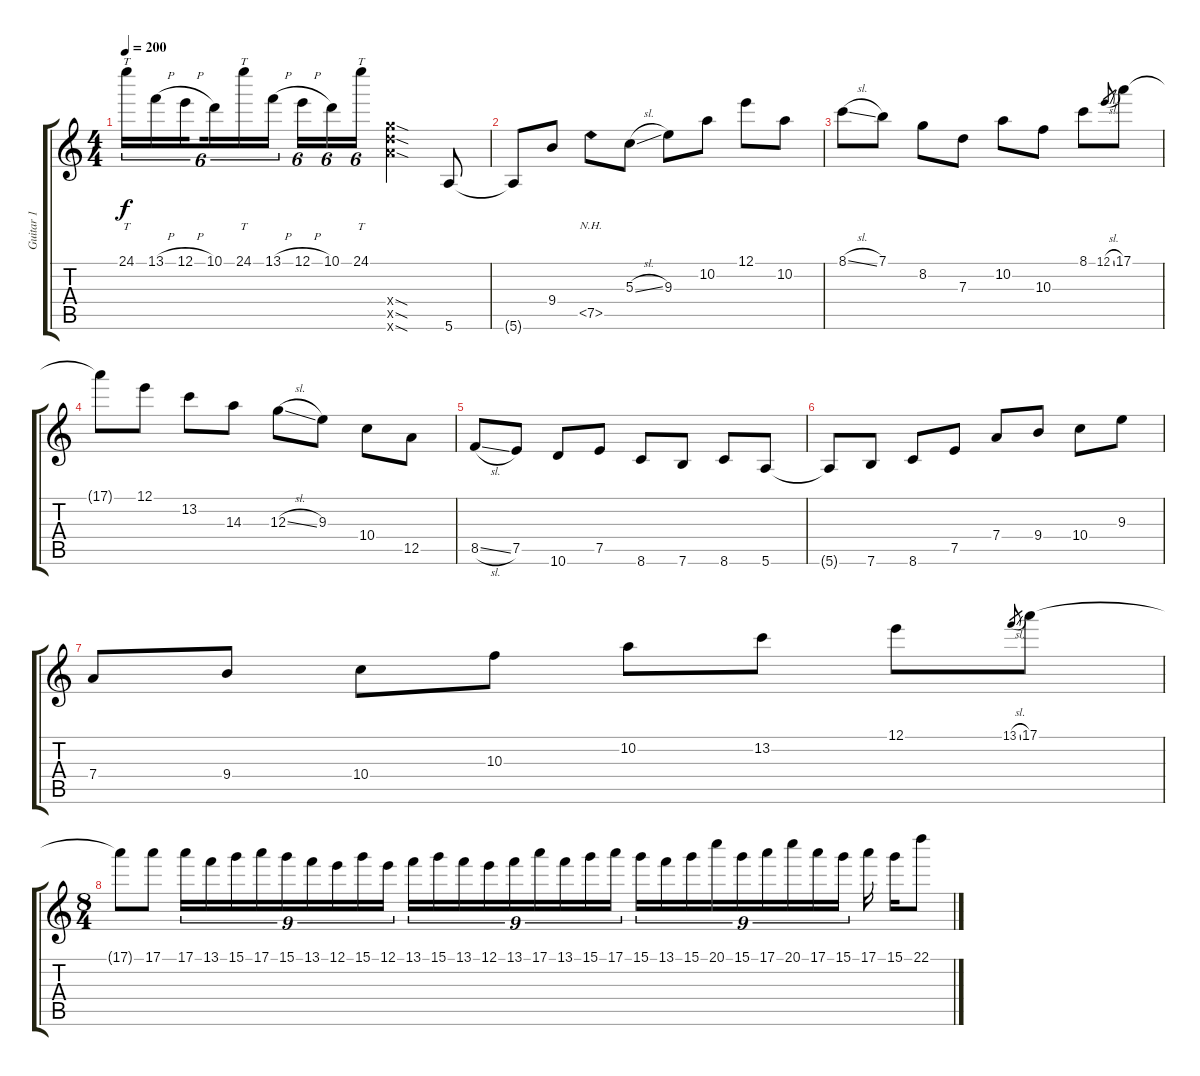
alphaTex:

\track ("Guitar 1" "Guitar 1") {instrument distortionguitar}
\staff {score tabs}
\tuning (E4 B3 G3 D3 A2 E2) {hide}
\ts (4 4)
\tempo 200
\clef g2
\ks c
24.1.16{tt tu (6 4) dy f} 13.1{h}.16{tu (6 4)} 12.1{h}.16{tu (6 4) beam splitsecondary} 10.1.16{tu (6 4)} 24.1.16{tt tu (6 4)} 13.1{h}.16{tu (6 4)} 12.1{h}.16{tu (6 4)} 10.1.16{tu (6 4)} 24.1.16{tt tu (6 4)} (17.4{sod x} 17.5{sod x} 17.6{sod x}).2 5.6.8 |
5.6{t}.8 9.4.8 7.5{nh}.8 5.3{sl}.8 9.3.8 10.2.8 12.1.8 10.2.8 |
8.1{sl}.8 7.1.8 8.2.8 7.3.8 10.2.8 10.3.8 8.1.8 12.1{sl}.8{gr} 17.1.8 |
17.1{t}.8 12.1.8 13.2.8 14.3.8 12.3{sl}.8 9.3.8 10.4.8 12.5.8 |
8.5{sl}.8 7.5.8 10.6.8 7.5.8 8.6.8 7.6.8 8.6.8 5.6.8 |
5.6{t}.8 7.6.8 8.6.8 7.5.8 7.4.8 9.4.8 10.4.8 9.3.8 |
7.4.8 9.4.8 10.4.8 10.3.8 10.2.8 13.2.8 12.1.8 13.1{sl}.8{gr} 17.1.8 |
\ts (8 4)
17.1{t}.8 17.1.8 17.1.16{tu (9 8)} 13.1.16{tu (9 8)} 15.1.16{tu (9 8)} 17.1.16{tu (9 8)} 15.1.16{tu (9 8)} 13.1.16{tu (9 8)} 12.1.16{tu (9 8)} 15.1.16{tu (9 8)} 12.1.16{tu (9 8)} 13.1.16{tu (9 8)} 15.1.16{tu (9 8)} 13.1.16{tu (9 8)} 12.1.16{tu (9 8)} 13.1.16{tu (9 8)} 17.1.16{tu (9 8)} 13.1.16{tu (9 8)} 15.1.16{tu (9 8)} 17.1.16{tu (9 8)} 15.1.16{tu (9 8)} 13.1.16{tu (9 8)} 15.1.16{tu (9 8)} 20.1.16{tu (9 8)} 15.1.16{tu (9 8)} 17.1.16{tu (9 8)} 20.1.16{tu (9 8)} 17.1.16{tu (9 8)} 15.1.16{tu (9 8)} 17.1.16 15.1.16 22.1.8
